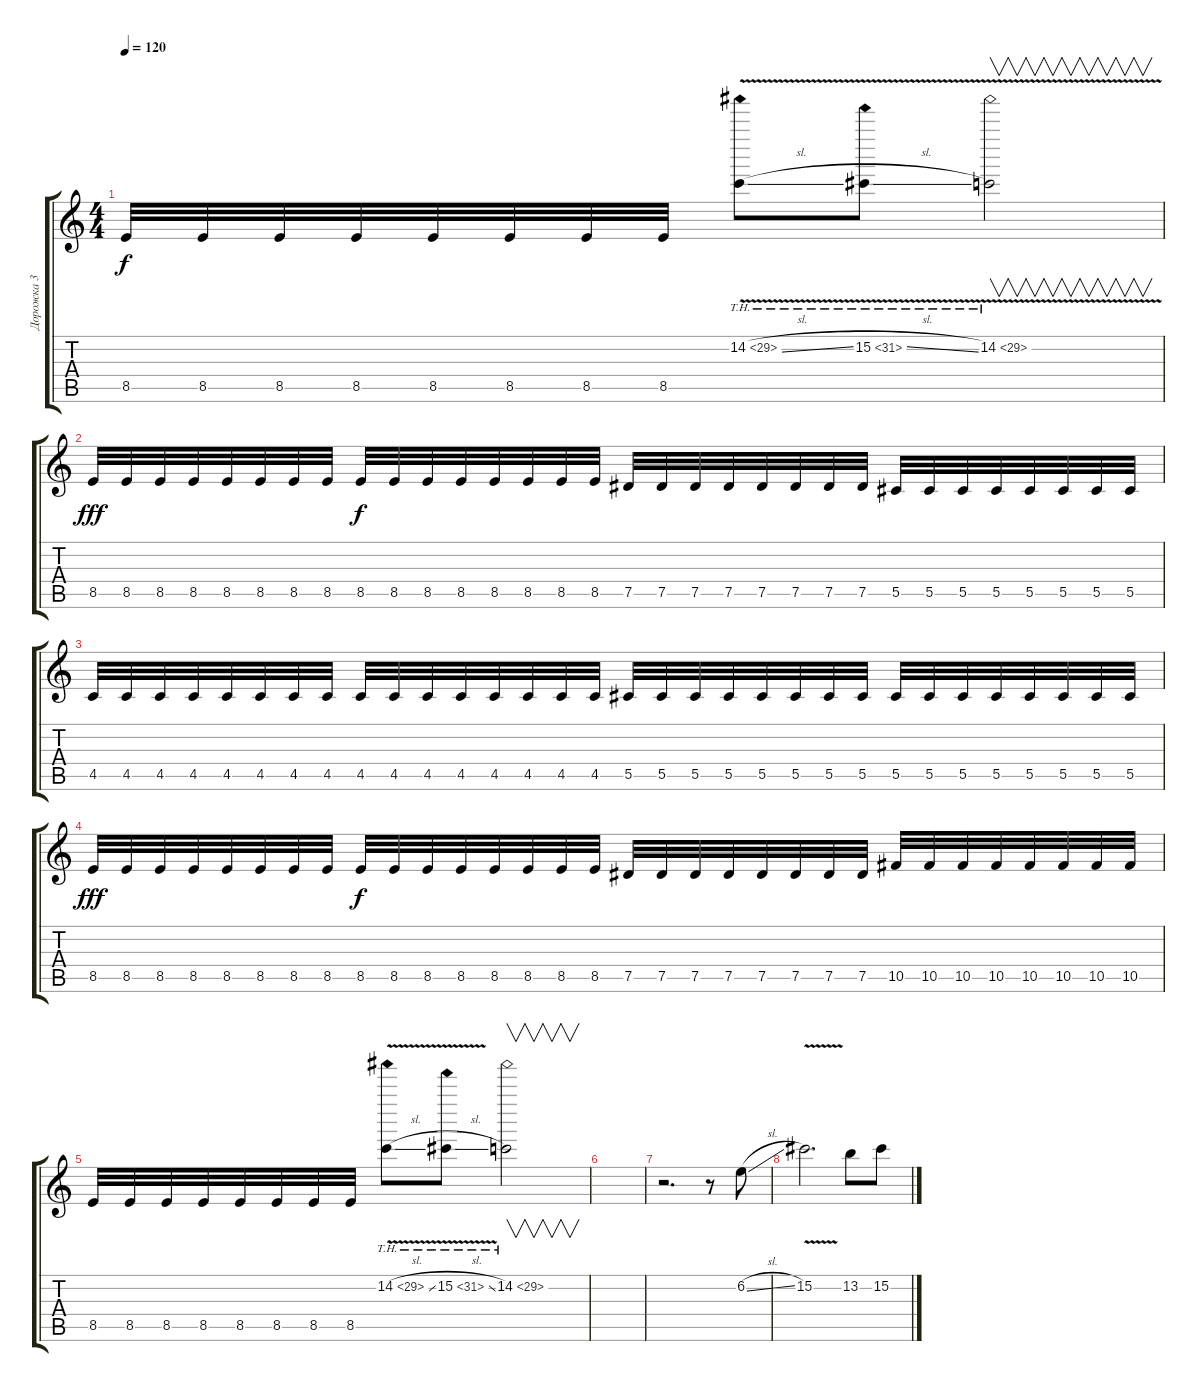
\track ("Дорожка 3" "Дорожка 3") {instrument distortionguitar}
\staff {score tabs}
\tuning (Eb4 Bb3 Gb3 Db3 Ab2 Db2) {hide}
\ts (4 4)
\tempo 120
\clef g2
\ks c
8.5.32{dy f} 8.5.32 8.5.32 8.5.32 8.5.32 8.5.32 8.5.32 8.5.32 14.2{th 15 v sl}.8 15.2{th 16 v sl}.8 14.2{th 15 v}.2{v} |
8.5.32{dy fff} 8.5.32 8.5.32 8.5.32 8.5.32 8.5.32 8.5.32 8.5.32 8.5.32{dy f} 8.5.32 8.5.32 8.5.32 8.5.32 8.5.32 8.5.32 8.5.32 7.5.32 7.5.32 7.5.32 7.5.32 7.5.32 7.5.32 7.5.32 7.5.32 5.5.32 5.5.32 5.5.32 5.5.32 5.5.32 5.5.32 5.5.32 5.5.32 |
4.5.32 4.5.32 4.5.32 4.5.32 4.5.32 4.5.32 4.5.32 4.5.32 4.5.32 4.5.32 4.5.32 4.5.32 4.5.32 4.5.32 4.5.32 4.5.32 5.5.32 5.5.32 5.5.32 5.5.32 5.5.32 5.5.32 5.5.32 5.5.32 5.5.32 5.5.32 5.5.32 5.5.32 5.5.32 5.5.32 5.5.32 5.5.32 |
8.5.32{dy fff} 8.5.32 8.5.32 8.5.32 8.5.32 8.5.32 8.5.32 8.5.32 8.5.32{dy f} 8.5.32 8.5.32 8.5.32 8.5.32 8.5.32 8.5.32 8.5.32 7.5.32 7.5.32 7.5.32 7.5.32 7.5.32 7.5.32 7.5.32 7.5.32 10.5.32 10.5.32 10.5.32 10.5.32 10.5.32 10.5.32 10.5.32 10.5.32 |
8.5.32 8.5.32 8.5.32 8.5.32 8.5.32 8.5.32 8.5.32 8.5.32 14.2{th 15 v sl}.8 15.2{th 16 v sl}.8 14.2{th 15}.2{v} |
|
r.2{d} r.8 6.2{sl}.8 |
15.2{v}.2{d} 13.2.8 15.2.8
